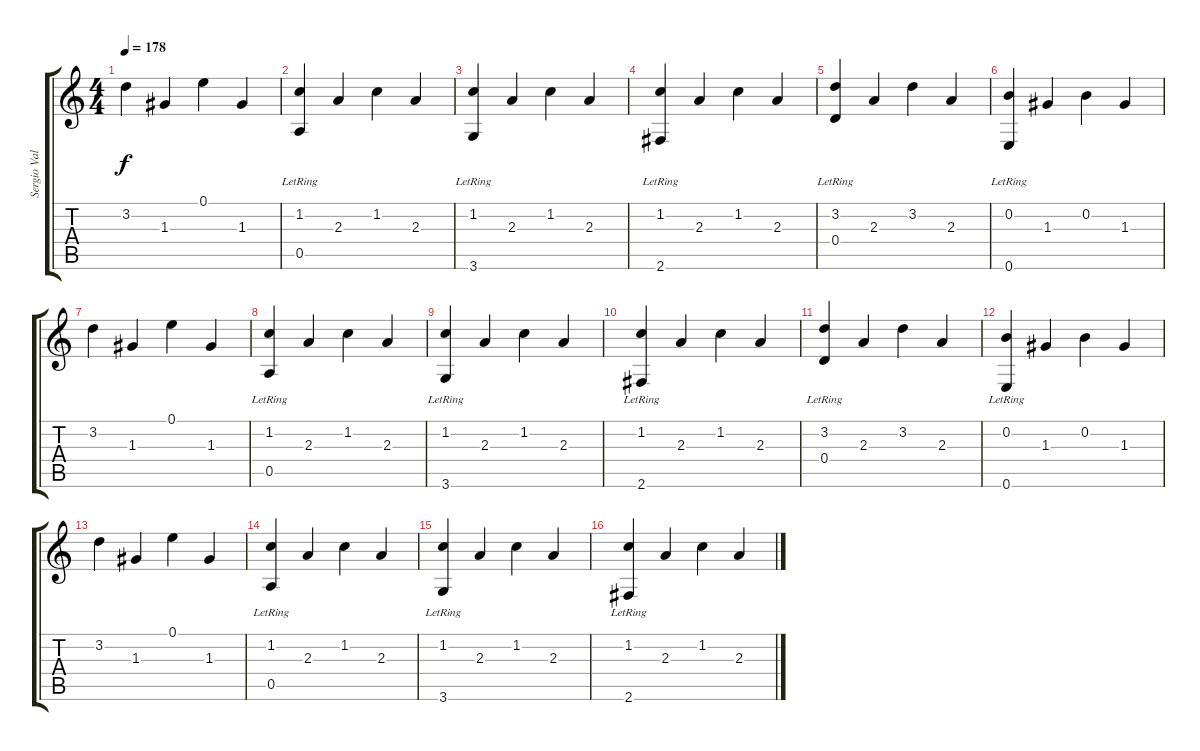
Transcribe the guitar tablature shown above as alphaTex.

\track ("Sergio Vallín" "Sergio Val") {instrument acousticguitarsteel}
\staff {score tabs}
\tuning (E4 B3 G3 D3 A2 E2) {hide}
\ts (4 4)
\tempo 178
\clef g2
\ks c
3.2.4{dy f} 1.3.4 0.1.4 1.3.4 |
(1.2 0.5{lr}).4 2.3.4 1.2.4 2.3.4 |
(1.2 3.6{lr}).4 2.3.4 1.2.4 2.3.4 |
(1.2 2.6{lr}).4 2.3.4 1.2.4 2.3.4 |
(3.2 0.4{lr}).4 2.3.4 3.2.4 2.3.4 |
(0.2 0.6{lr}).4 1.3.4 0.2.4 1.3.4 |
3.2.4 1.3.4 0.1.4 1.3.4 |
(1.2 0.5{lr}).4 2.3.4 1.2.4 2.3.4 |
(1.2 3.6{lr}).4 2.3.4 1.2.4 2.3.4 |
(1.2 2.6{lr}).4 2.3.4 1.2.4 2.3.4 |
(3.2 0.4{lr}).4 2.3.4 3.2.4 2.3.4 |
(0.2 0.6{lr}).4 1.3.4 0.2.4 1.3.4 |
3.2.4 1.3.4 0.1.4 1.3.4 |
(1.2 0.5{lr}).4 2.3.4 1.2.4 2.3.4 |
(1.2 3.6{lr}).4 2.3.4 1.2.4 2.3.4 |
(1.2 2.6{lr}).4 2.3.4 1.2.4 2.3.4
